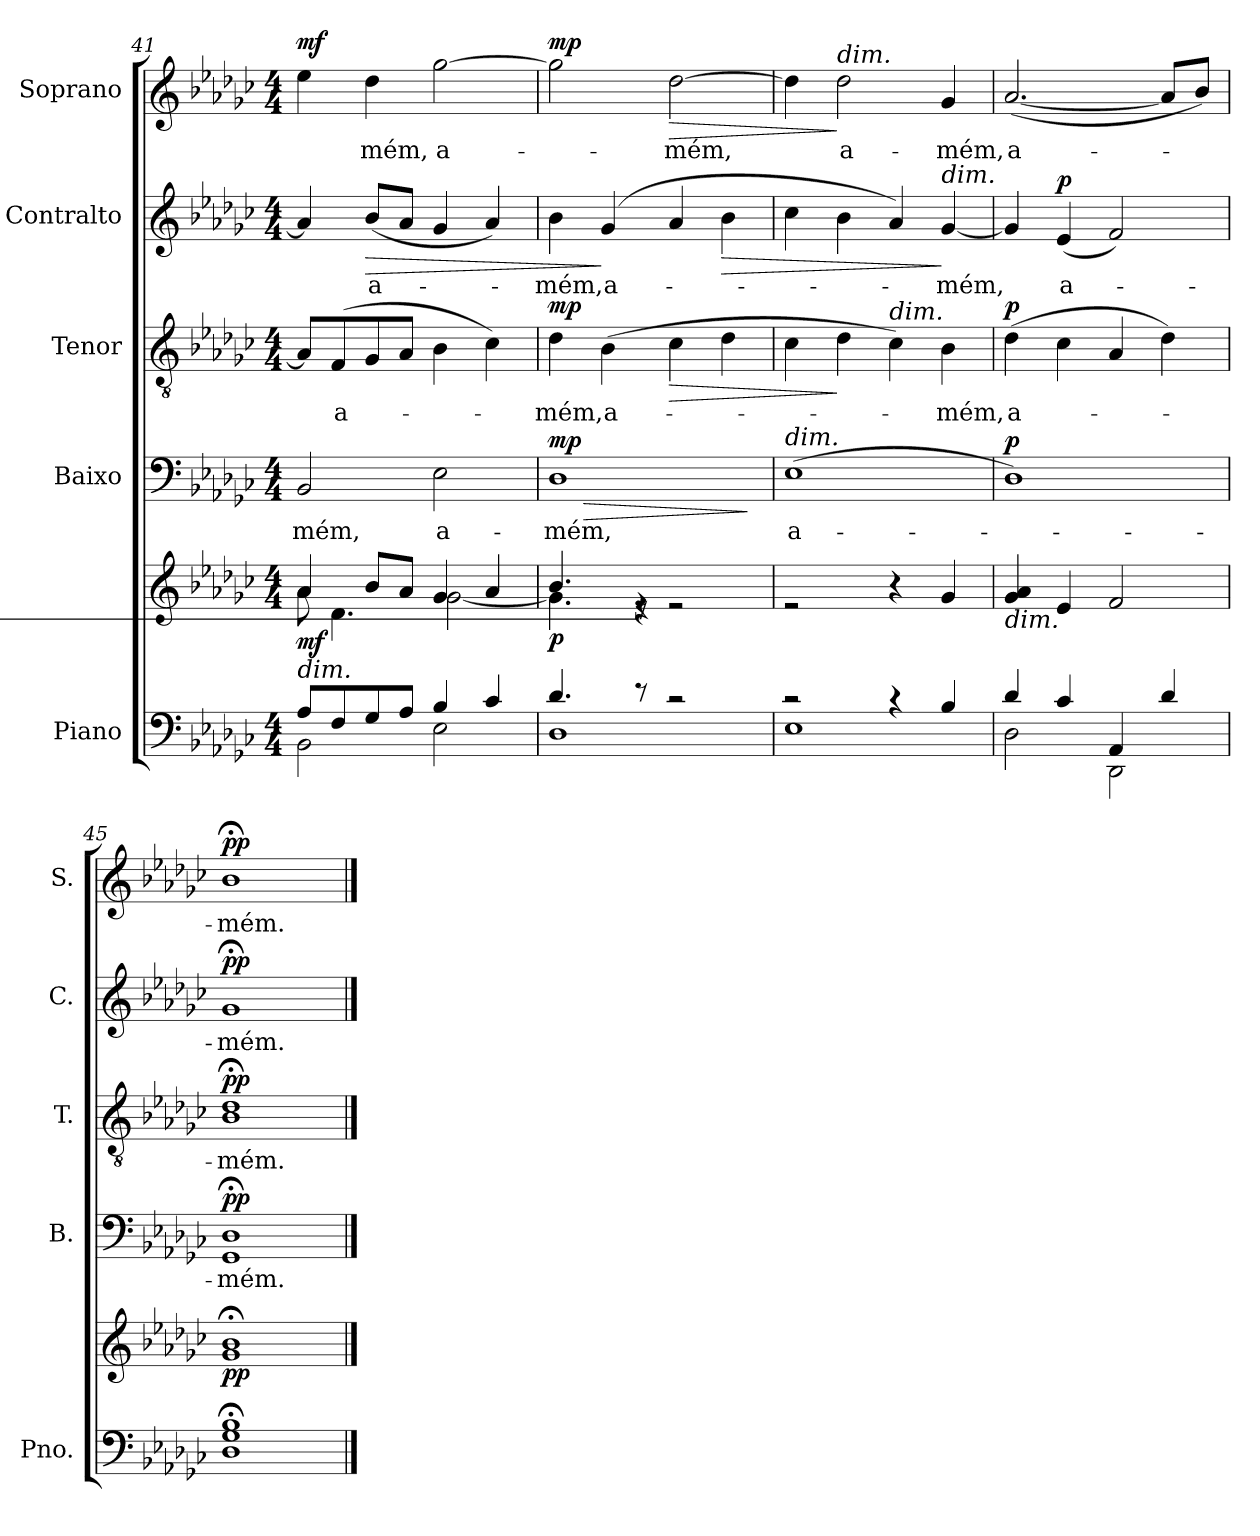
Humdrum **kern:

**kern	**kern	**dynam	**kern	**text	**dynam	**kern	**text	**dynam	**kern	**text	**dynam	**kern	**text	**dynam
*part5	*part5	*part5	*part4	*part4	*part4	*part3	*part3	*part3	*part2	*part2	*part2	*part1	*part1	*part1
*staff6	*staff5	*staff5/6	*staff4	*staff4	*staff4	*staff3	*staff3	*staff3	*staff2	*staff2	*staff2	*staff1	*staff1	*staff1
*I"Piano	*	*	*I"Baixo	*	*	*I"Tenor	*	*	*I"Contralto	*	*	*I"Soprano	*	*
*I'Pno.	*	*	*I'B.	*	*	*I'T.	*	*	*I'C.	*	*	*I'S.	*	*
*clefF4	*clefG2	*	*clefF4	*	*	*clefGv2	*	*	*clefG2	*	*	*clefG2	*	*
*k[b-e-a-d-g-c-]	*k[b-e-a-d-g-c-]	*	*k[b-e-a-d-g-c-]	*	*	*k[b-e-a-d-g-c-]	*	*	*k[b-e-a-d-g-c-]	*	*	*k[b-e-a-d-g-c-]	*	*
*M4/4	*M4/4	*	*M4/4	*	*	*M4/4	*	*	*M4/4	*	*	*M4/4	*	*
=41	=41	=41	=41	=41	=41	=41	=41	=41	=41	=41	=41	=41	=41	=41
*^	*^	*	*	*	*	*	*	*	*	*	*	*	*	*
!	!	!LO:TX:b:i:t=dim.	!	!	!	!	!	!	!	!	!	!	!	!	!	!
!	!	!	!	!LO:DY:b	!	!LO:LY:b	!	!	!	!	!	!	!	!	!	!LO:DY:a
8A-/L	2BB-\	4a-/	8a-\	mf	2BB-/	-mém,	.	8A-/L]	.	.	4a-/]	.	.	4ee-\	.	mf
!	!	!	!	!	!	!	!	!	!LO:LY:b	!	!	!	!	!	!	!
8F/	.	.	4.d-\	.	.	.	.	(>8F/	a-	.	.	.	.	.	.	.
!	!	!	!	!	!	!	!	!	!	!	!	!LO:LY:b	!LO:HP:b	!	!LO:LY:b	!
8G-/	.	8b-/L	.	.	.	.	.	8G-/	.	.	(<8b-/L	a-	>	4dd-\	-mém,	.
8A-/J	.	8a-/J	.	.	.	.	.	8A-/J	.	.	8a-/J	.	.	.	.	.
!	!	!	!	!	!	!LO:LY:b	!	!	!	!	!	!	!	!	!LO:LY:b	!
4B-/	2E-\	4g-/	[2g-\	.	2E-\	a-	.	4B-\	.	.	4g-/	.	.	[2gg-\	a-	.
4c-/	.	4a-/	.	.	.	.	.	4c-\)	.	.	4a-/)	.	.	.	.	.
=42	=42	=42	=42	=42	=42	=42	=42	=42	=42	=42	=42	=42	=42	=42	=42	=42
!	!	!	!	!LO:DY:b	!	!LO:LY:b	!LO:HP:b	!	!LO:LY:b	!	!	!LO:LY:b	!	!	!	!
!	!	!	!	!	!	!	!LO:DY:n=1:a	!	!	!LO:DY:a	!	!	!	!	!	!LO:DY:a
4.d-/	1D-	4.b-/	4.g-\]	p	1D-	-mém,	> mp	4d-\	-mém,	mp	4b-\	-mém,	.	2gg-\]	.	mp
!	!	!	!	!	!	!	!	!	!LO:LY:b	!	!	!LO:LY:b	!	!	!	!
.	.	.	.	.	.	.	.	(>4B-\	a-	.	(<4g-/	a-	]	.	.	.
!	!	!	!LO:N:vis=2.	!	!	!	!	!	!	!	!	!	!	!	!	!
8r	.	8re	8%5r	.	.	.	.	.	.	.	.	.	.	.	.	.
!	!	!	!	!	!	!	!	!	!	!LO:HP:b	!	!	!	!	!LO:LY:b	!LO:HP:b
2r	.	2re	.	.	.	.	.	4c-\	.	>	4a-/	.	.	[2dd-\	-mém,	>
!	!	!	!	!	!	!	!	!	!	!	!	!	!LO:HP:b	!	!	!
.	.	.	.	.	.	.	.	4d-\	.	.	4b-\	.	>	.	.	.
*v	*v	*	*	*	*	*	*	*	*	*	*	*	*	*	*	*
*	*v	*v	*	*	*	*	*	*	*	*	*	*	*	*	*
.	.	.	.	.	]	.	.	.	.	.	.	.	.	.
=43	=43	=43	=43	=43	=43	=43	=43	=43	=43	=43	=43	=43	=43	=43
*^	*	*	*	*	*	*	*	*	*	*	*	*	*	*
!	!	!	!	!LO:TX:a:i:t=dim.	!	!	!	!	!	!	!	!	!	!	!
!	!	!	!	!	!LO:LY:b	!	!	!	!	!	!	!	!	!	!
2r	1E-	2re	.	(<1E-	a-	.	4c-\	.	.	4cc-\	.	.	4dd-\]	.	.
!	!	!	!	!	!	!	!	!	!	!	!	!	!LO:TX:a:i:t=dim.	!	!
!	!	!	!	!	!	!	!	!	!	!	!	!	!	!LO:LY:b	!
.	.	.	.	.	.	.	4d-\	.	]	4b-\	.	.	2dd-\	a-	]
!	!	!	!	!	!	!	!LO:TX:a:i:t=dim.	!	!	!	!	!	!	!	!
4r	.	4r	.	.	.	.	4c-\)	.	.	4a-/)	.	.	.	.	.
!	!	!	!	!	!	!	!	!	!	!LO:TX:a:i:t=dim.	!	!	!	!	!
!	!	!	!	!	!	!	!	!LO:LY:b	!	!	!LO:LY:b	!	!	!LO:LY:b	!
4B-/	.	4g-/	.	.	.	.	4B-\	-mém,	.	[4g-/	-mém,	]	4g-/	-mém,	.
=44	=44	=44	=44	=44	=44	=44	=44	=44	=44	=44	=44	=44	=44	=44	=44
*	*	*	*	*	*	*	*	*	*	*	*	*	*MM60	*	*
!	!	!LO:TX:b:i:t=dim.	!	!	!	!	!	!	!	!	!	!	!	!	!
!	!	!	!	!	!	!LO:DY:a	!	!LO:LY:b	!LO:DY:a	!	!	!	!	!LO:LY:b	!
4d-/	2D-\	4g-/ 4a-/	.	1D-)	.	p	(>4d-\	a-	p	4g-/]	.	.	(<[2.a-/	a-	.
!	!	!	!	!	!	!	!	!	!	!	!LO:LY:b	!LO:DY:a	!	!	!
4c-/	.	4e-/	.	.	.	.	4c-\	.	.	(<4e-/	a-	p	.	.	.
4AA-/	2DD-\	2f/	.	.	.	.	4A-/	.	.	2f/)	.	.	.	.	.
*	*	*	*	*	*	*	*	*	*	*	*	*	*MM52	*	*
4d-/	.	.	.	.	.	.	4d-\)	.	.	.	.	.	8a-/L]	.	.
.	.	.	.	.	.	.	.	.	.	.	.	.	8b-/J)	.	.
*v	*v	*	*	*	*	*	*	*	*	*	*	*	*	*	*
=45	=45	=45	=45	=45	=45	=45	=45	=45	=45	=45	=45	=45	=45	=45
!	!	!LO:DY:b	!	!LO:LY:b	!LO:DY:a	!	!LO:LY:b	!LO:DY:a	!	!LO:LY:b	!LO:DY:a	!	!LO:LY:b	!LO:DY:a
*	*	*	*^	*	*	*^	*	*	*	*	*	*	*	*
1D-;< 1G-;< 1B-;<	1g-;< 1b-;<	pp	1D-;<	1GG-	-mém.	pp	1d-;<	1B-	-mém.	pp	1g-;<	-mém.	pp	1b-;<	-mém.	pp
*	*	*	*v	*v	*	*	*	*	*	*	*	*	*	*	*	*
*	*	*	*	*	*	*v	*v	*	*	*	*	*	*	*	*
==	==	==	==	==	==	==	==	==	==	==	==	==	==	==
*-	*-	*-	*-	*-	*-	*-	*-	*-	*-	*-	*-	*-	*-	*-
